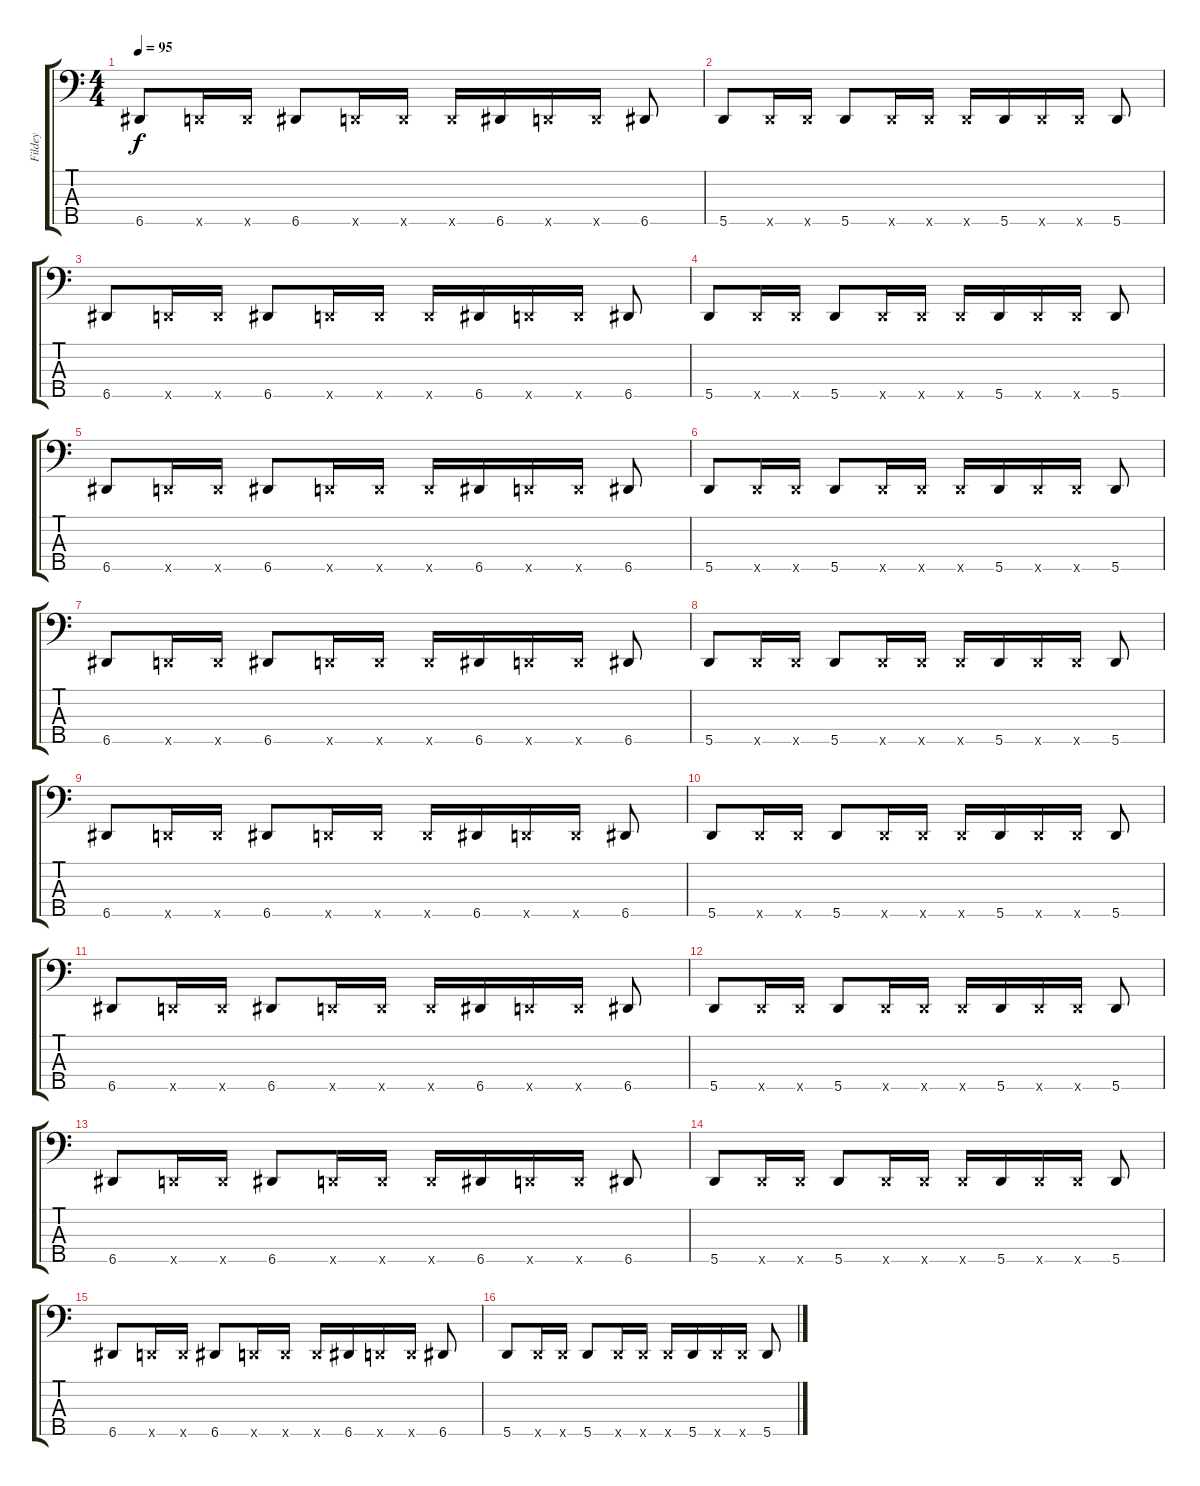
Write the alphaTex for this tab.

\track ("Fildey" "Fildey") {instrument slapbass1}
\staff {score tabs}
\tuning (F2 C2 G1 D1 A0) {hide}
\ts (4 4)
\tempo 95
\clef f4
\ks c
6.5.8{dy f} 5.5{x}.16 5.5{x}.16 6.5.8 5.5{x}.16 5.5{x}.16 5.5{x}.16 6.5.16 5.5{x}.16 5.5{x}.16 6.5.8 |
5.5.8 5.5{x}.16 5.5{x}.16 5.5.8 5.5{x}.16 5.5{x}.16 5.5{x}.16 5.5.16 5.5{x}.16 5.5{x}.16 5.5.8 |
6.5.8 5.5{x}.16 5.5{x}.16 6.5.8 5.5{x}.16 5.5{x}.16 5.5{x}.16 6.5.16 5.5{x}.16 5.5{x}.16 6.5.8 |
5.5.8 5.5{x}.16 5.5{x}.16 5.5.8 5.5{x}.16 5.5{x}.16 5.5{x}.16 5.5.16 5.5{x}.16 5.5{x}.16 5.5.8 |
6.5.8 5.5{x}.16 5.5{x}.16 6.5.8 5.5{x}.16 5.5{x}.16 5.5{x}.16 6.5.16 5.5{x}.16 5.5{x}.16 6.5.8 |
5.5.8 5.5{x}.16 5.5{x}.16 5.5.8 5.5{x}.16 5.5{x}.16 5.5{x}.16 5.5.16 5.5{x}.16 5.5{x}.16 5.5.8 |
6.5.8 5.5{x}.16 5.5{x}.16 6.5.8 5.5{x}.16 5.5{x}.16 5.5{x}.16 6.5.16 5.5{x}.16 5.5{x}.16 6.5.8 |
5.5.8 5.5{x}.16 5.5{x}.16 5.5.8 5.5{x}.16 5.5{x}.16 5.5{x}.16 5.5.16 5.5{x}.16 5.5{x}.16 5.5.8 |
6.5.8 5.5{x}.16 5.5{x}.16 6.5.8 5.5{x}.16 5.5{x}.16 5.5{x}.16 6.5.16 5.5{x}.16 5.5{x}.16 6.5.8 |
5.5.8 5.5{x}.16 5.5{x}.16 5.5.8 5.5{x}.16 5.5{x}.16 5.5{x}.16 5.5.16 5.5{x}.16 5.5{x}.16 5.5.8 |
6.5.8 5.5{x}.16 5.5{x}.16 6.5.8 5.5{x}.16 5.5{x}.16 5.5{x}.16 6.5.16 5.5{x}.16 5.5{x}.16 6.5.8 |
5.5.8 5.5{x}.16 5.5{x}.16 5.5.8 5.5{x}.16 5.5{x}.16 5.5{x}.16 5.5.16 5.5{x}.16 5.5{x}.16 5.5.8 |
6.5.8 5.5{x}.16 5.5{x}.16 6.5.8 5.5{x}.16 5.5{x}.16 5.5{x}.16 6.5.16 5.5{x}.16 5.5{x}.16 6.5.8 |
5.5.8 5.5{x}.16 5.5{x}.16 5.5.8 5.5{x}.16 5.5{x}.16 5.5{x}.16 5.5.16 5.5{x}.16 5.5{x}.16 5.5.8 |
6.5.8 5.5{x}.16 5.5{x}.16 6.5.8 5.5{x}.16 5.5{x}.16 5.5{x}.16 6.5.16 5.5{x}.16 5.5{x}.16 6.5.8 |
5.5.8 5.5{x}.16 5.5{x}.16 5.5.8 5.5{x}.16 5.5{x}.16 5.5{x}.16 5.5.16 5.5{x}.16 5.5{x}.16 5.5.8
